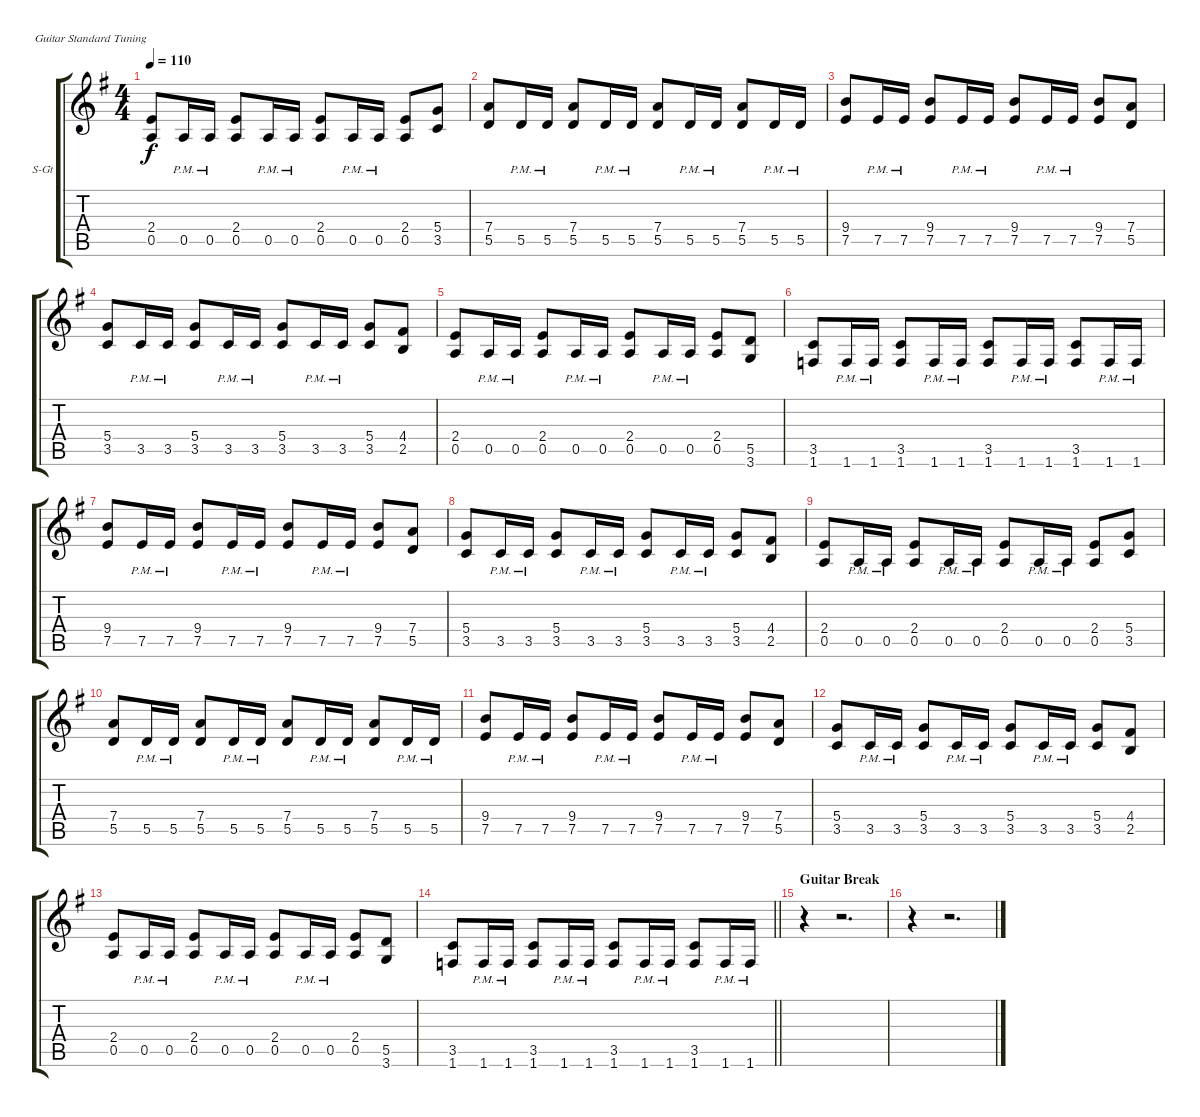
\bracketExtendMode groupsimilarinstruments
\firstSystemTrackNameOrientation horizontal
\otherSystemsTrackNameOrientation horizontal
\track ("Синтезатор 2" "S-Gt") {instrument acousticguitarsteel}
\staff {score tabs}
\tuning (E4 B3 G3 D3 A2 E2)
\ts (4 4)
\tempo 110
\clef g2
\scale
0.333333
\ks eminor
(2.4 0.5).8{dy f} 0.5{pm}.16 0.5{pm}.16 (2.4 0.5).8 0.5{pm}.16 0.5{pm}.16 (2.4 0.5).8 0.5{pm}.16 0.5{pm}.16 (2.4 0.5).8 (5.4 3.5).8 |
\scale
0.333333 (7.4 5.5).8 5.5{pm}.16 5.5{pm}.16 (7.4 5.5).8 5.5{pm}.16 5.5{pm}.16 (7.4 5.5).8 5.5{pm}.16 5.5{pm}.16 (7.4 5.5).8 5.5{pm}.16 5.5{pm}.16 |
\scale
0.333333 (9.4 7.5).8 7.5{pm}.16 7.5{pm}.16 (9.4 7.5).8 7.5{pm}.16 7.5{pm}.16 (9.4 7.5).8 7.5{pm}.16 7.5{pm}.16 (9.4 7.5).8 (7.4 5.5).8 |
\scale
0.333333 (5.4 3.5).8 3.5{pm}.16 3.5{pm}.16 (5.4 3.5).8 3.5{pm}.16 3.5{pm}.16 (5.4 3.5).8 3.5{pm}.16 3.5{pm}.16 (5.4 3.5).8 (4.4 2.5).8 |
\scale
0.333333 (2.4 0.5).8 0.5{pm}.16 0.5{pm}.16 (2.4 0.5).8 0.5{pm}.16 0.5{pm}.16 (2.4 0.5).8 0.5{pm}.16 0.5{pm}.16 (2.4 0.5).8 (5.5 3.6).8 |
\scale
0.333333 (3.5 1.6).8 1.6{pm}.16 1.6{pm}.16 (3.5 1.6).8 1.6{pm}.16 1.6{pm}.16 (3.5 1.6).8 1.6{pm}.16 1.6{pm}.16 (3.5 1.6).8 1.6{pm}.16 1.6{pm}.16 |
\scale
0.333333 (9.4 7.5).8 7.5{pm}.16 7.5{pm}.16 (9.4 7.5).8 7.5{pm}.16 7.5{pm}.16 (9.4 7.5).8 7.5{pm}.16 7.5{pm}.16 (9.4 7.5).8 (7.4 5.5).8 |
\scale
0.333333 (5.4 3.5).8 3.5{pm}.16 3.5{pm}.16 (5.4 3.5).8 3.5{pm}.16 3.5{pm}.16 (5.4 3.5).8 3.5{pm}.16 3.5{pm}.16 (5.4 3.5).8 (4.4 2.5).8 |
\scale
0.333333 (2.4 0.5).8 0.5{pm}.16 0.5{pm}.16 (2.4 0.5).8 0.5{pm}.16 0.5{pm}.16 (2.4 0.5).8 0.5{pm}.16 0.5{pm}.16 (2.4 0.5).8 (5.4 3.5).8 |
\scale
0.333333 (7.4 5.5).8 5.5{pm}.16 5.5{pm}.16 (7.4 5.5).8 5.5{pm}.16 5.5{pm}.16 (7.4 5.5).8 5.5{pm}.16 5.5{pm}.16 (7.4 5.5).8 5.5{pm}.16 5.5{pm}.16 |
\scale
0.333333 (9.4 7.5).8 7.5{pm}.16 7.5{pm}.16 (9.4 7.5).8 7.5{pm}.16 7.5{pm}.16 (9.4 7.5).8 7.5{pm}.16 7.5{pm}.16 (9.4 7.5).8 (7.4 5.5).8 |
\scale
0.333333 (5.4 3.5).8 3.5{pm}.16 3.5{pm}.16 (5.4 3.5).8 3.5{pm}.16 3.5{pm}.16 (5.4 3.5).8 3.5{pm}.16 3.5{pm}.16 (5.4 3.5).8 (4.4 2.5).8 |
\scale
0.333333 (2.4 0.5).8 0.5{pm}.16 0.5{pm}.16 (2.4 0.5).8 0.5{pm}.16 0.5{pm}.16 (2.4 0.5).8 0.5{pm}.16 0.5{pm}.16 (2.4 0.5).8 (5.5 3.6).8 |
\scale
0.333333
\barLineRight lightlight
(3.5 1.6).8 1.6{pm}.16 1.6{pm}.16 (3.5 1.6).8 1.6{pm}.16 1.6{pm}.16 (3.5 1.6).8 1.6{pm}.16 1.6{pm}.16 (3.5 1.6).8 1.6{pm}.16 1.6{pm}.16 |
\section ("" "Guitar Break")
\scale
0.333333 r.4 r.2{d} |
\scale
0.333333 r.4 r.2{d}
